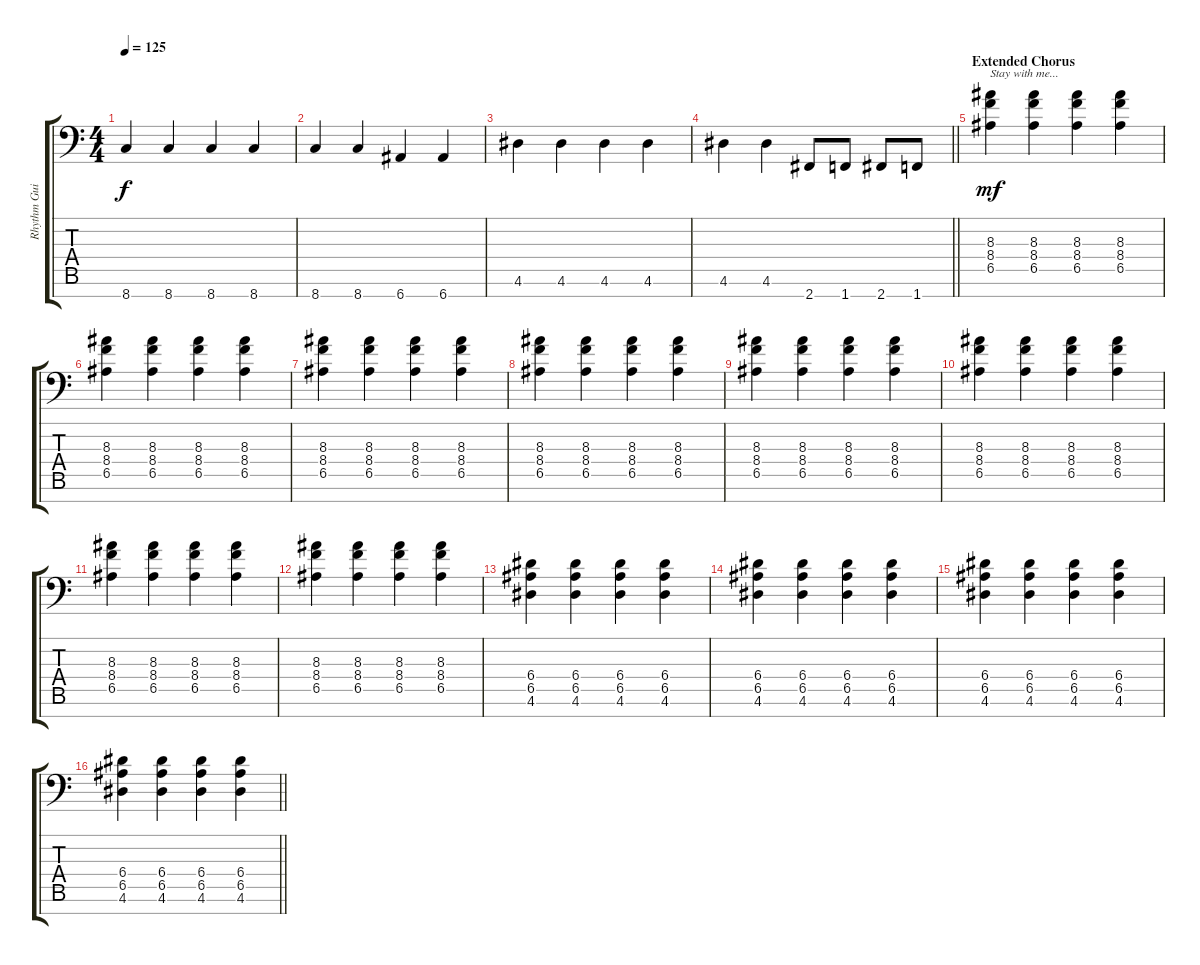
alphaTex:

\track ("Rhythm Guitar" "Rhythm Gui") {instrument distortionguitar}
\staff {score tabs}
\tuning (B3 G3 D3 A2 E2 B1 E1) {hide}
\ts (4 4)
\tempo 125
\clef f4
\ks c
8.7.4{dy f} 8.7.4 8.7.4 8.7.4 |
8.7.4 8.7.4 6.7.4 6.7.4 |
4.6.4 4.6.4 4.6.4 4.6.4 |
\barLineRight lightlight
4.6.4 4.6.4 2.7.8 1.7.8 2.7.8 1.7.8 |
\section ("" "Extended Chorus")
(8.3 8.4 6.5).4{txt "Stay with me..." dy mf} (8.3 8.4 6.5).4 (8.3 8.4 6.5).4 (8.3 8.4 6.5).4 |
(8.3 8.4 6.5).4 (8.3 8.4 6.5).4 (8.3 8.4 6.5).4 (8.3 8.4 6.5).4 |
(8.3 8.4 6.5).4 (8.3 8.4 6.5).4 (8.3 8.4 6.5).4 (8.3 8.4 6.5).4 |
(8.3 8.4 6.5).4 (8.3 8.4 6.5).4 (8.3 8.4 6.5).4 (8.3 8.4 6.5).4 |
(8.3 8.4 6.5).4 (8.3 8.4 6.5).4 (8.3 8.4 6.5).4 (8.3 8.4 6.5).4 |
(8.3 8.4 6.5).4 (8.3 8.4 6.5).4 (8.3 8.4 6.5).4 (8.3 8.4 6.5).4 |
(8.3 8.4 6.5).4 (8.3 8.4 6.5).4 (8.3 8.4 6.5).4 (8.3 8.4 6.5).4 |
(8.3 8.4 6.5).4 (8.3 8.4 6.5).4 (8.3 8.4 6.5).4 (8.3 8.4 6.5).4 |
(6.4 6.5 4.6).4 (6.4 6.5 4.6).4 (6.4 6.5 4.6).4 (6.4 6.5 4.6).4 |
(6.4 6.5 4.6).4 (6.4 6.5 4.6).4 (6.4 6.5 4.6).4 (6.4 6.5 4.6).4 |
(6.4 6.5 4.6).4 (6.4 6.5 4.6).4 (6.4 6.5 4.6).4 (6.4 6.5 4.6).4 |
\barLineRight lightlight
(6.4 6.5 4.6).4 (6.4 6.5 4.6).4 (6.4 6.5 4.6).4 (6.4 6.5 4.6).4
